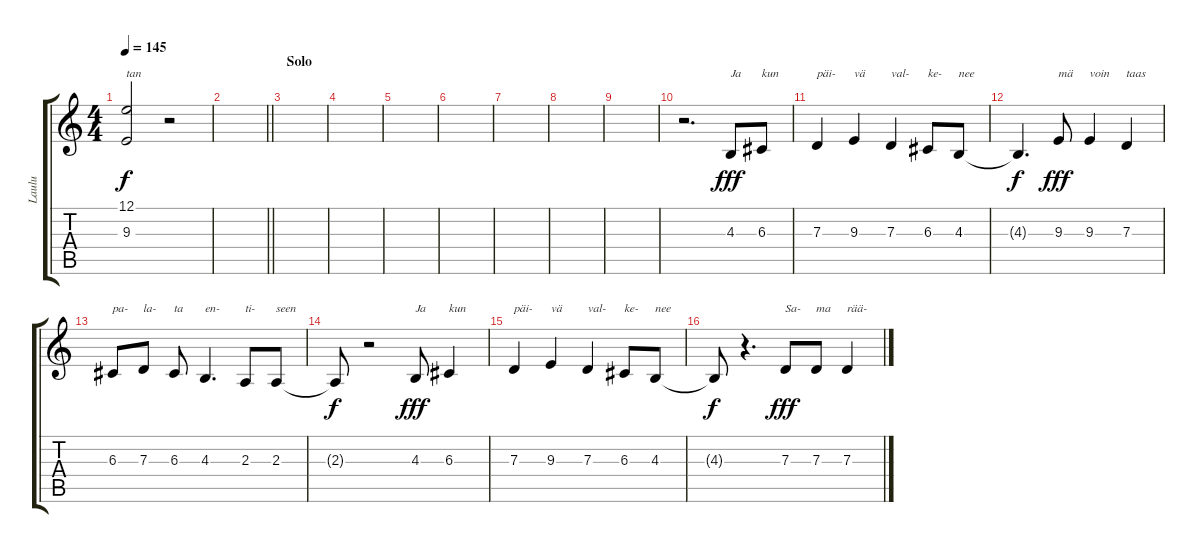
\track ("Laulu" "Laulu") {instrument acousticgrandpiano}
\staff {score tabs}
\tuning (E4 B3 G3 D3 A2 E2) {hide}
\ts (4 4)
\tempo 145
\clef g2
\ks c
(12.1 9.3).2{txt "tan" dy f} r.2 |
\barLineRight lightlight
|
\section ("" "Solo")
|
|
|
|
|
|
|
r.2{d} 4.3.8{txt "Ja" dy fff} 6.3.8{txt "kun"} |
7.3.4{txt "päi-"} 9.3.4{txt "vä"} 7.3.4{txt "val-"} 6.3.8{txt "ke-"} 4.3.8{txt "nee"} |
4.3{t}.4{d dy f} 9.3.8{txt "mä" dy fff} 9.3.4{txt "voin"} 7.3.4{txt "taas"} |
6.3.8{txt "pa-"} 7.3.8{txt "la-"} 6.3.8{txt "ta"} 4.3.4{d txt "en-"} 2.3.8{txt "ti-"} 2.3.8{txt "seen"} |
2.3{t}.8{dy f} r.2 4.3.8{txt "Ja" dy fff} 6.3.4{txt "kun"} |
7.3.4{txt "päi-"} 9.3.4{txt "vä"} 7.3.4{txt "val-"} 6.3.8{txt "ke-"} 4.3.8{txt "nee"} |
4.3{t}.8{dy f} r.4{d} 7.3.8{txt "Sa-" dy fff} 7.3.8{txt "ma"} 7.3.4{txt "rää-"}
